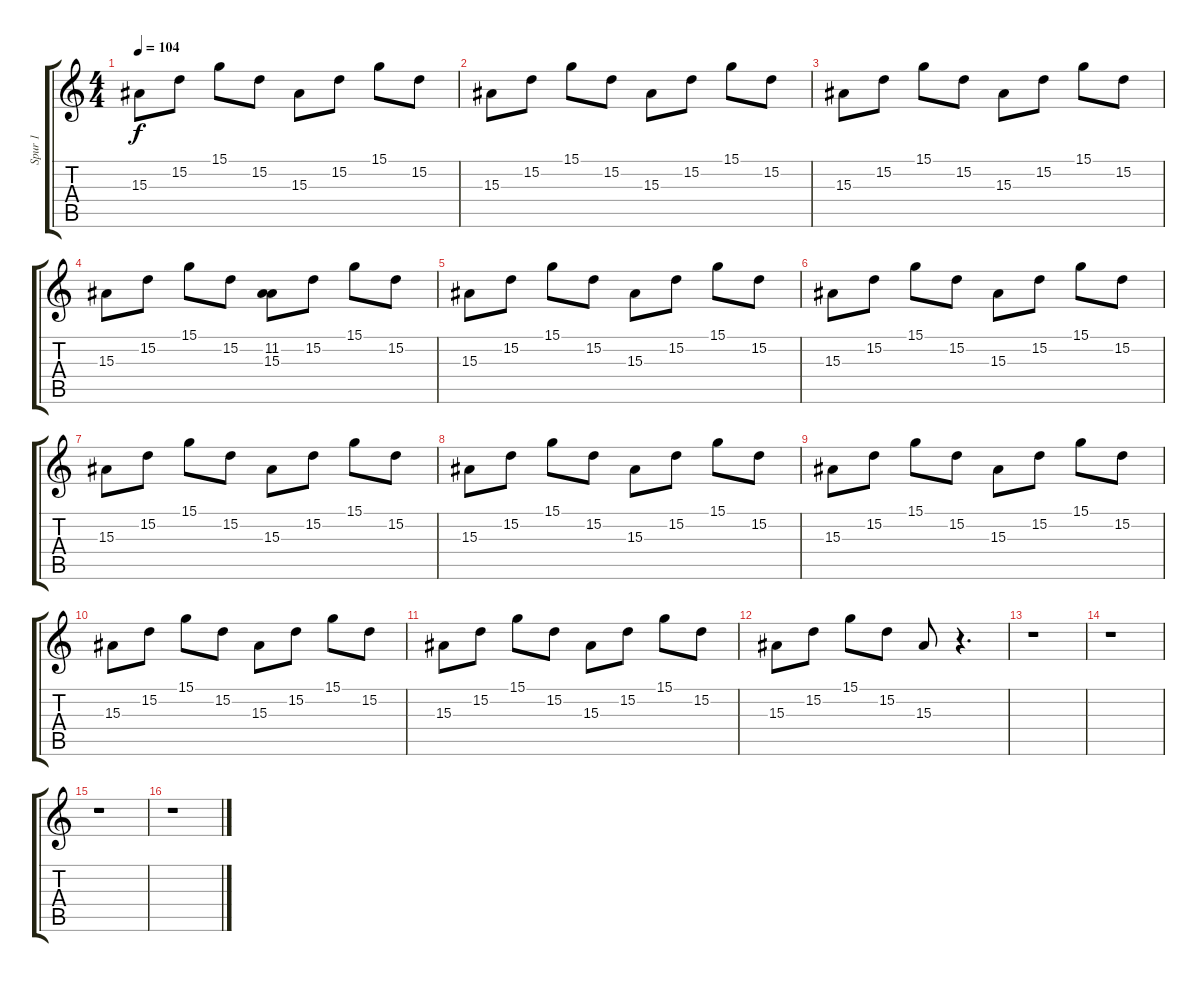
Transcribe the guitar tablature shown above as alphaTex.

\track ("Spur 1" "Spur 1") {instrument tubularbells}
\staff {score tabs}
\tuning (E4 B3 G3 D3 A2 E2) {hide}
\ts (4 4)
\tempo 104
\clef g2
\ks c
15.3.8{dy f volume 11} 15.2.8{volume 10} 15.1.8{volume 10} 15.2.8{volume 10} 15.3.8 15.2.8{volume 10} 15.1.8 15.2.8{volume 10} |
15.3.8{volume 10} 15.2.8{volume 10} 15.1.8{volume 10} 15.2.8 15.3.8 15.2.8{volume 9} 15.1.8 15.2.8{volume 9} |
15.3.8{volume 9} 15.2.8{volume 9} 15.1.8 15.2.8 15.3.8{volume 8} 15.2.8{volume 8} 15.1.8 15.2.8{volume 8} |
15.3.8{volume 8} 15.2.8 15.1.8 15.2.8{volume 8} (11.2 15.3).8 15.2.8 15.1.8{volume 8} 15.2.8 |
15.3.8 15.2.8 15.1.8{volume 8} 15.2.8 15.3.8 15.2.8 15.1.8 15.2.8 |
15.3.8 15.2.8 15.1.8 15.2.8 15.3.8 15.2.8 15.1.8 15.2.8 |
15.3.8 15.2.8 15.1.8 15.2.8 15.3.8 15.2.8 15.1.8 15.2.8 |
15.3.8 15.2.8 15.1.8 15.2.8 15.3.8 15.2.8 15.1.8 15.2.8 |
15.3.8{volume 8} 15.2.8{volume 8} 15.1.8 15.2.8 15.3.8{volume 8} 15.2.8{volume 7} 15.1.8 15.2.8 |
15.3.8 15.2.8 15.1.8 15.2.8 15.3.8 15.2.8 15.1.8 15.2.8 |
15.3.8 15.2.8 15.1.8 15.2.8 15.3.8 15.2.8 15.1.8 15.2.8 |
15.3.8 15.2.8 15.1.8 15.2.8 15.3.8 r.4{d} |
r.1 |
r.1 |
r.1 |
r.1
